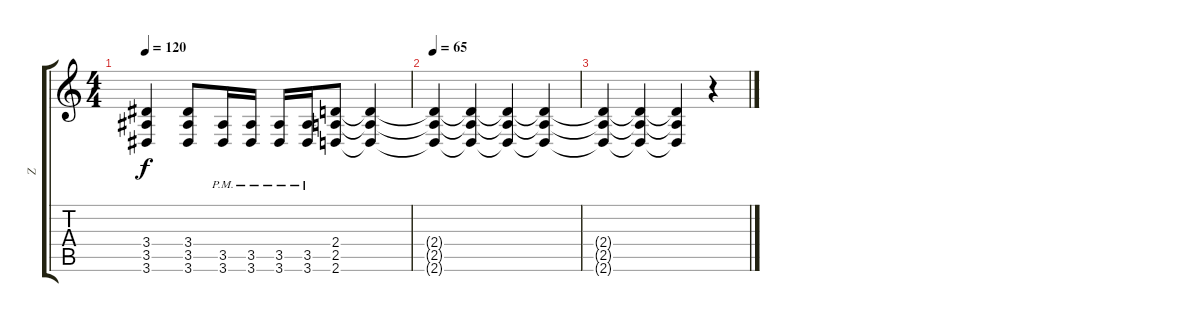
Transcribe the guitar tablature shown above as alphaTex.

\track ("Z" "Z") {instrument electricguitarclean}
\staff {score tabs}
\tuning (D4 A3 F3 C3 G2 C2) {hide}
\ts (4 4)
\tempo 120
\clef g2
\ks c
(3.4 3.5 3.6).4{dy f} (3.4 3.5 3.6).8 (3.5{pm} 3.6{pm}).16 (3.5{pm} 3.6{pm}).16 (3.5{pm} 3.6{pm}).16 (3.5{pm} 3.6{pm}).16 (2.4 2.5 2.6).8 (2.4{t} 2.5{t} 2.6{t}).4 |
\tempo 65
(2.4{t} 2.5{t} 2.6{t}).4{volume 12} (2.4{t} 2.5{t} 2.6{t}).4{volume 10} (2.4{t} 2.5{t} 2.6{t}).4{volume 8} (2.4{t} 2.5{t} 2.6{t}).4{volume 6} |
(2.4{t} 2.5{t} 2.6{t}).4{volume 4} (2.4{t} 2.5{t} 2.6{t}).4{volume 2} (2.4{t} 2.5{t} 2.6{t}).4{volume 1} r.4
